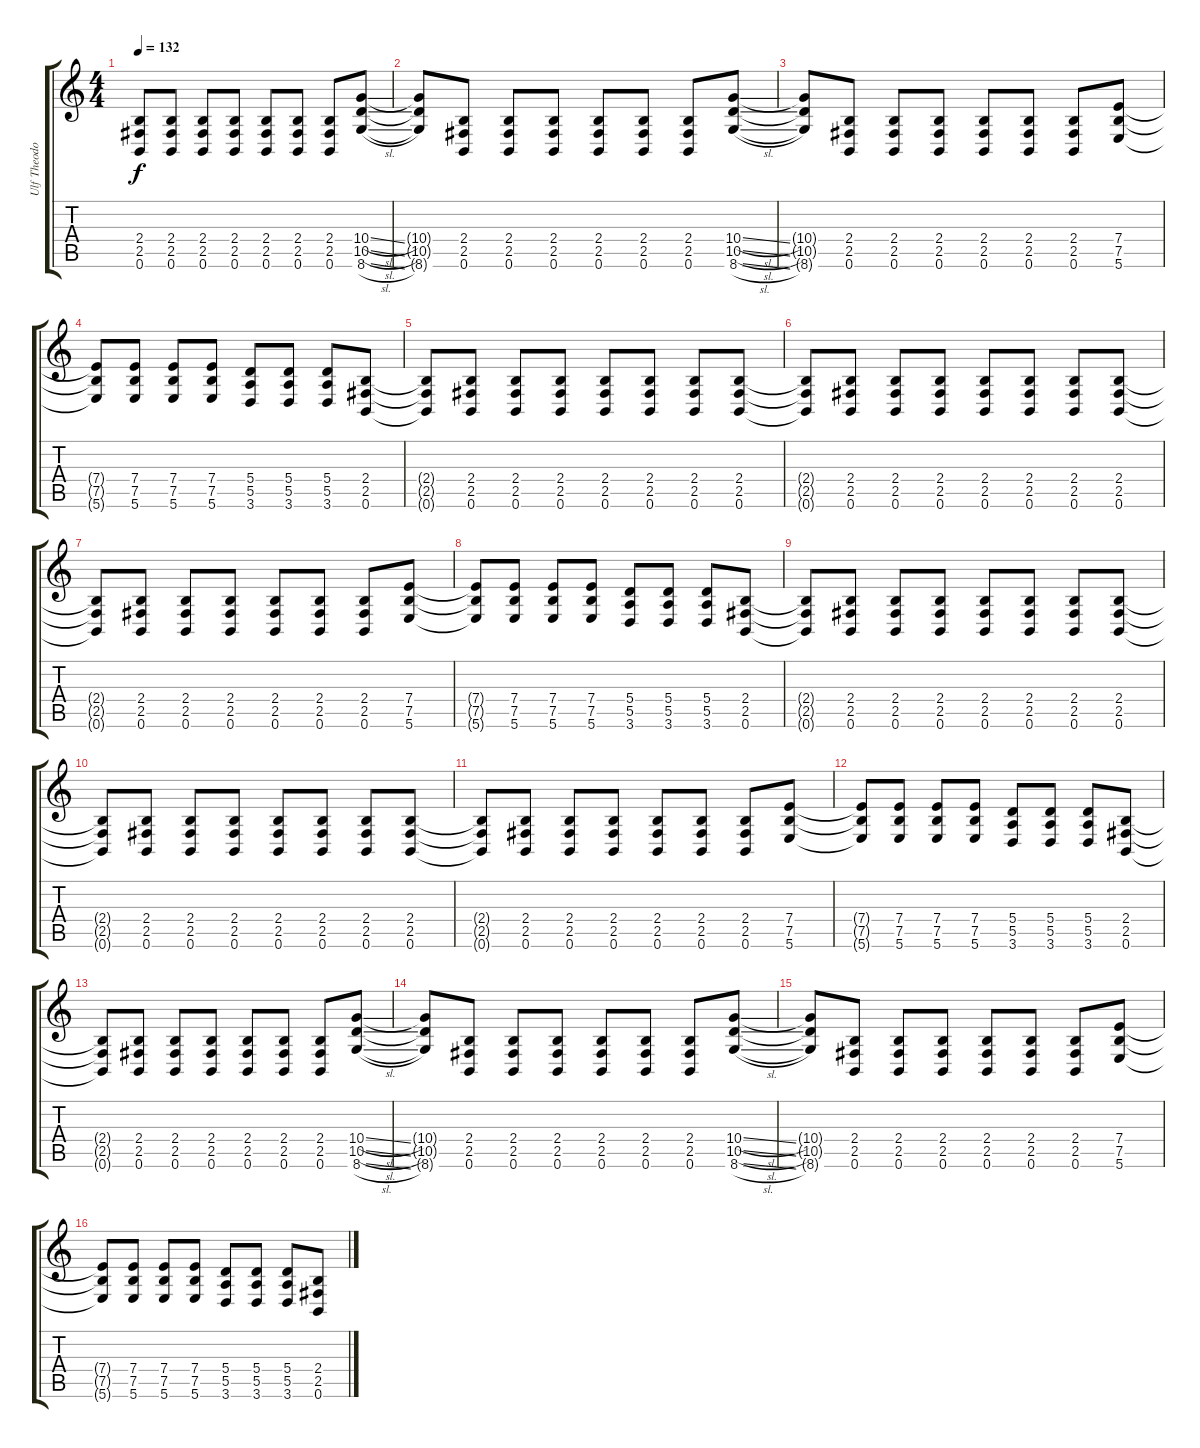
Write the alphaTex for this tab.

\track ("Ulf Theodor Schwadorf (Rhythm Guitar)" "Ulf Theodo") {instrument distortionguitar}
\staff {score tabs}
\tuning (B3 Gb3 D3 A2 E2 B1) {hide}
\ts (4 4)
\tempo 132
\clef g2
\ks c
(2.4{t} 2.5{t} 0.6{t}).8{dy f} (2.4 2.5 0.6).8 (2.4 2.5 0.6).8 (2.4 2.5 0.6).8 (2.4 2.5 0.6).8 (2.4 2.5 0.6).8 (2.4 2.5 0.6).8 (10.4{sl} 10.5{sl} 8.6{sl}).8 |
(10.4{t} 10.5{t} 8.6{t}).8 (2.4 2.5 0.6).8 (2.4 2.5 0.6).8 (2.4 2.5 0.6).8 (2.4 2.5 0.6).8 (2.4 2.5 0.6).8 (2.4 2.5 0.6).8 (10.4{sl} 10.5{sl} 8.6{sl}).8 |
(10.4{t} 10.5{t} 8.6{t}).8 (2.4 2.5 0.6).8 (2.4 2.5 0.6).8 (2.4 2.5 0.6).8 (2.4 2.5 0.6).8 (2.4 2.5 0.6).8 (2.4 2.5 0.6).8 (7.4 7.5 5.6).8 |
(7.4{t} 7.5{t} 5.6{t}).8 (7.4 7.5 5.6).8 (7.4 7.5 5.6).8 (7.4 7.5 5.6).8 (5.4 5.5 3.6).8 (5.4 5.5 3.6).8 (5.4 5.5 3.6).8 (2.4 2.5 0.6).8 |
(2.4{t} 2.5{t} 0.6{t}).8 (2.4 2.5 0.6).8 (2.4 2.5 0.6).8 (2.4 2.5 0.6).8 (2.4 2.5 0.6).8 (2.4 2.5 0.6).8 (2.4 2.5 0.6).8 (2.4 2.5 0.6).8 |
(2.4{t} 2.5{t} 0.6{t}).8 (2.4 2.5 0.6).8 (2.4 2.5 0.6).8 (2.4 2.5 0.6).8 (2.4 2.5 0.6).8 (2.4 2.5 0.6).8 (2.4 2.5 0.6).8 (2.4 2.5 0.6).8 |
(2.4{t} 2.5{t} 0.6{t}).8 (2.4 2.5 0.6).8 (2.4 2.5 0.6).8 (2.4 2.5 0.6).8 (2.4 2.5 0.6).8 (2.4 2.5 0.6).8 (2.4 2.5 0.6).8 (7.4 7.5 5.6).8 |
(7.4{t} 7.5{t} 5.6{t}).8 (7.4 7.5 5.6).8 (7.4 7.5 5.6).8 (7.4 7.5 5.6).8 (5.4 5.5 3.6).8 (5.4 5.5 3.6).8 (5.4 5.5 3.6).8 (2.4 2.5 0.6).8 |
(2.4{t} 2.5{t} 0.6{t}).8 (2.4 2.5 0.6).8 (2.4 2.5 0.6).8 (2.4 2.5 0.6).8 (2.4 2.5 0.6).8 (2.4 2.5 0.6).8 (2.4 2.5 0.6).8 (2.4 2.5 0.6).8 |
(2.4{t} 2.5{t} 0.6{t}).8 (2.4 2.5 0.6).8 (2.4 2.5 0.6).8 (2.4 2.5 0.6).8 (2.4 2.5 0.6).8 (2.4 2.5 0.6).8 (2.4 2.5 0.6).8 (2.4 2.5 0.6).8 |
(2.4{t} 2.5{t} 0.6{t}).8 (2.4 2.5 0.6).8 (2.4 2.5 0.6).8 (2.4 2.5 0.6).8 (2.4 2.5 0.6).8 (2.4 2.5 0.6).8 (2.4 2.5 0.6).8 (7.4 7.5 5.6).8 |
(7.4{t} 7.5{t} 5.6{t}).8 (7.4 7.5 5.6).8 (7.4 7.5 5.6).8 (7.4 7.5 5.6).8 (5.4 5.5 3.6).8 (5.4 5.5 3.6).8 (5.4 5.5 3.6).8 (2.4 2.5 0.6).8 |
(2.4{t} 2.5{t} 0.6{t}).8 (2.4 2.5 0.6).8 (2.4 2.5 0.6).8 (2.4 2.5 0.6).8 (2.4 2.5 0.6).8 (2.4 2.5 0.6).8 (2.4 2.5 0.6).8 (10.4{sl} 10.5{sl} 8.6{sl}).8 |
(10.4{t} 10.5{t} 8.6{t}).8 (2.4 2.5 0.6).8 (2.4 2.5 0.6).8 (2.4 2.5 0.6).8 (2.4 2.5 0.6).8 (2.4 2.5 0.6).8 (2.4 2.5 0.6).8 (10.4{sl} 10.5{sl} 8.6{sl}).8 |
(10.4{t} 10.5{t} 8.6{t}).8 (2.4 2.5 0.6).8 (2.4 2.5 0.6).8 (2.4 2.5 0.6).8 (2.4 2.5 0.6).8 (2.4 2.5 0.6).8 (2.4 2.5 0.6).8 (7.4 7.5 5.6).8 |
(7.4{t} 7.5{t} 5.6{t}).8 (7.4 7.5 5.6).8 (7.4 7.5 5.6).8 (7.4 7.5 5.6).8 (5.4 5.5 3.6).8 (5.4 5.5 3.6).8 (5.4 5.5 3.6).8 (2.4 2.5 0.6).8
